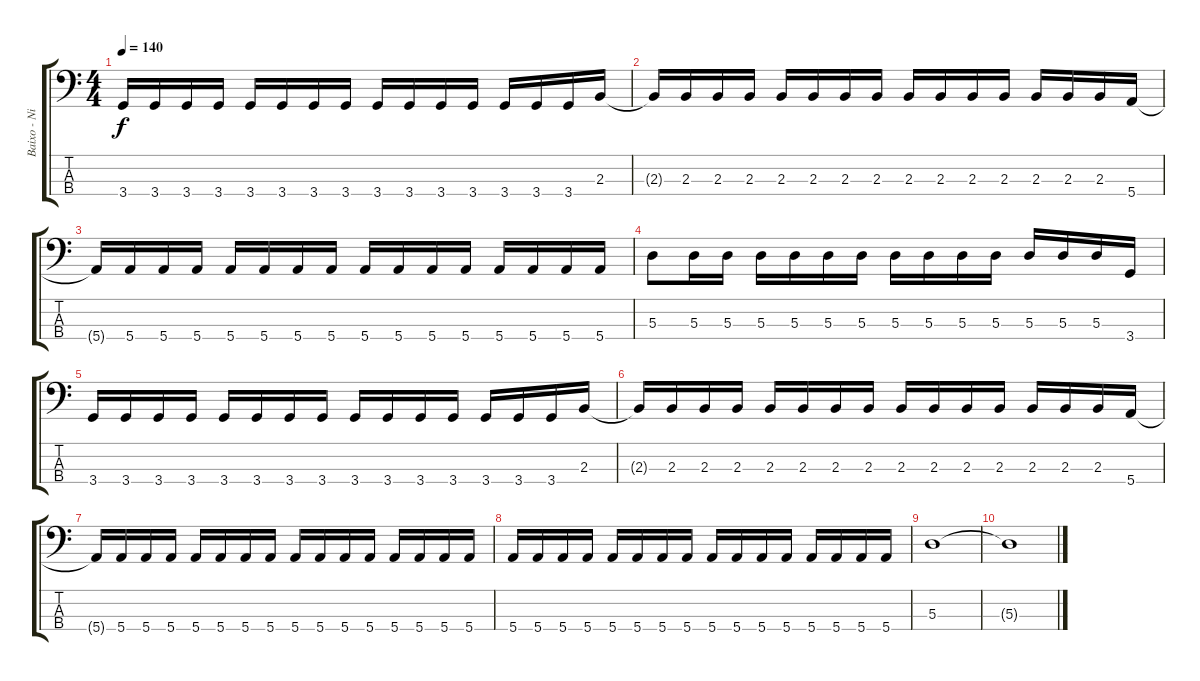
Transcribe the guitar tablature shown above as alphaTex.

\track ("Baixo - Nikola" "Baixo - Ni") {instrument electricbasspick}
\staff {score tabs}
\tuning (G2 D2 A1 E1) {hide}
\ts (4 4)
\tempo 140
\clef f4
\ks c
3.4.16{dy f} 3.4.16 3.4.16 3.4.16 3.4.16 3.4.16 3.4.16 3.4.16 3.4.16 3.4.16 3.4.16 3.4.16 3.4.16 3.4.16 3.4.16 2.3.16 |
2.3{t}.16 2.3.16 2.3.16 2.3.16 2.3.16 2.3.16 2.3.16 2.3.16 2.3.16 2.3.16 2.3.16 2.3.16 2.3.16 2.3.16 2.3.16 5.4.16 |
5.4{t}.16 5.4.16 5.4.16 5.4.16 5.4.16 5.4.16 5.4.16 5.4.16 5.4.16 5.4.16 5.4.16 5.4.16 5.4.16 5.4.16 5.4.16 5.4.16 |
5.3.8 5.3.16 5.3.16 5.3.16 5.3.16 5.3.16 5.3.16 5.3.16 5.3.16 5.3.16 5.3.16 5.3.16 5.3.16 5.3.16 3.4.16 |
3.4.16 3.4.16 3.4.16 3.4.16 3.4.16 3.4.16 3.4.16 3.4.16 3.4.16 3.4.16 3.4.16 3.4.16 3.4.16 3.4.16 3.4.16 2.3.16 |
2.3{t}.16 2.3.16 2.3.16 2.3.16 2.3.16 2.3.16 2.3.16 2.3.16 2.3.16 2.3.16 2.3.16 2.3.16 2.3.16 2.3.16 2.3.16 5.4.16 |
5.4{t}.16 5.4.16 5.4.16 5.4.16 5.4.16 5.4.16 5.4.16 5.4.16 5.4.16 5.4.16 5.4.16 5.4.16 5.4.16 5.4.16 5.4.16 5.4.16 |
5.4.16 5.4.16 5.4.16 5.4.16 5.4.16 5.4.16 5.4.16 5.4.16 5.4.16 5.4.16 5.4.16 5.4.16 5.4.16 5.4.16 5.4.16 5.4.16 |
5.3.1 |
5.3{t}.1
